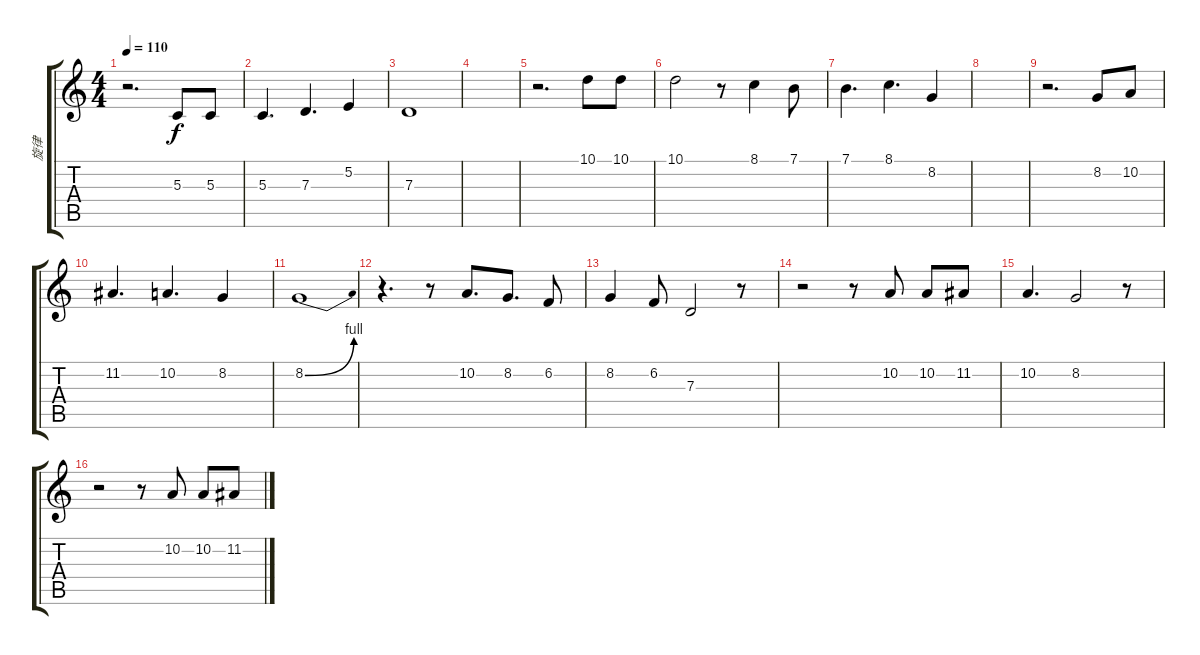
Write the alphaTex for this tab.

\track ("旋律" "旋律") {instrument piccolo}
\staff {score tabs}
\tuning (E4 B3 G3 D3 A2 E2) {hide}
\ts (4 4)
\tempo 110
\clef g2
\ks c
r.2{d dy f} 5.3.8 5.3.8 |
5.3.4{d} 7.3.4{d} 5.2.4 |
7.3.1 |
|
r.2{d} 10.1.8 10.1.8 |
10.1.2 r.8 8.1.4 7.1.8 |
7.1.4{d} 8.1.4{d} 8.2.4 |
|
r.2{d} 8.2.8 10.2.8 |
11.2.4{d} 10.2.4{d} 8.2.4 |
8.2{be (bend 0 0 60 4)}.1 |
r.4{d} r.8 10.2.8{d} 8.2.8{d} 6.2.8 |
8.2.4 6.2.8 7.3.2 r.8 |
r.2 r.8 10.2.8 10.2.8 11.2.8 |
10.2.4{d} 8.2.2 r.8 |
r.2 r.8 10.2.8 10.2.8 11.2.8
